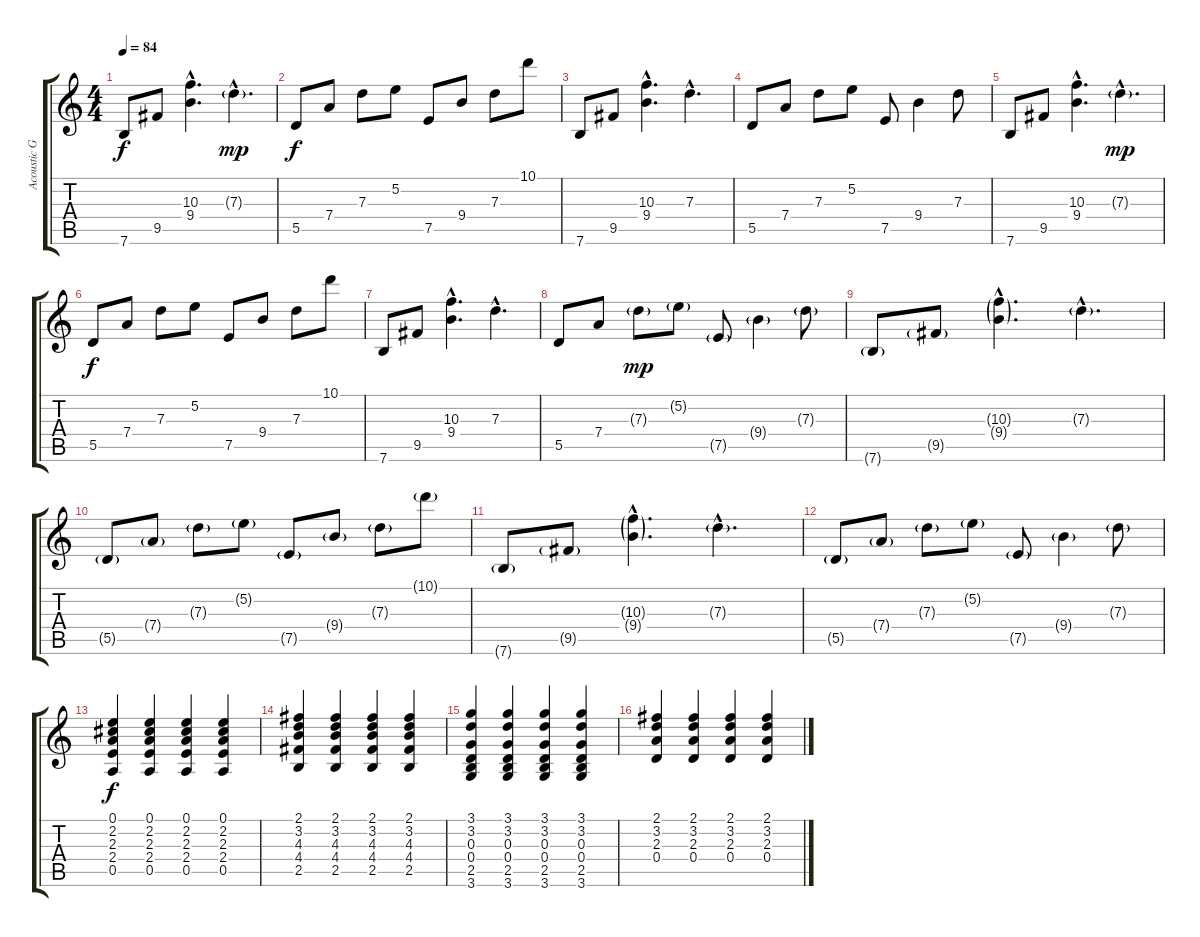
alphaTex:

\track ("Acoustic Guitar" "Acoustic G") {instrument acousticguitarsteel}
\staff {score tabs}
\tuning (E4 B3 G3 D3 A2 E2) {hide}
\ts (4 4)
\tempo 84
\clef g2
\ks c
7.6.8{dy f} 9.5.8 (10.3{hac} 9.4{hac}).4{d} 7.3{g hac}.4{d dy mp} |
5.5.8{dy f} 7.4.8 7.3.8 5.2.8 7.5.8 9.4.8 7.3.8 10.1.8 |
7.6.8 9.5.8 (10.3{hac} 9.4{hac}).4{d} 7.3{hac}.4{d} |
5.5.8 7.4.8 7.3.8 5.2.8 7.5.8 9.4.4 7.3.8 |
7.6.8 9.5.8 (10.3{hac} 9.4{hac}).4{d} 7.3{g hac}.4{d dy mp} |
5.5.8{dy f} 7.4.8 7.3.8 5.2.8 7.5.8 9.4.8 7.3.8 10.1.8 |
7.6.8 9.5.8 (10.3{hac} 9.4{hac}).4{d} 7.3{hac}.4{d} |
5.5.8 7.4.8 7.3{g}.8{dy mp} 5.2{g}.8 7.5{g}.8 9.4{g}.4 7.3{g}.8 |
7.6{g}.8{volume 9} 9.5{g}.8 (10.3{g hac} 9.4{g hac}).4{d} 7.3{g hac}.4{d} |
5.5{g}.8 7.4{g}.8 7.3{g}.8 5.2{g}.8 7.5{g}.8 9.4{g}.8 7.3{g}.8 10.1{g}.8 |
7.6{g}.8 9.5{g}.8 (10.3{g hac} 9.4{g hac}).4{d} 7.3{g hac}.4{d} |
5.5{g}.8 7.4{g}.8 7.3{g}.8 5.2{g}.8 7.5{g}.8 9.4{g}.4 7.3{g}.8 |
(0.1 2.2 2.3 2.4 0.5).4{dy f volume 5} (0.1 2.2 2.3 2.4 0.5).4 (0.1 2.2 2.3 2.4 0.5).4 (0.1 2.2 2.3 2.4 0.5).4 |
(2.1 3.2 4.3 4.4 2.5).4 (2.1 3.2 4.3 4.4 2.5).4 (2.1 3.2 4.3 4.4 2.5).4 (2.1 3.2 4.3 4.4 2.5).4 |
(3.1 3.2 0.3 0.4 2.5 3.6).4 (3.1 3.2 0.3 0.4 2.5 3.6).4 (3.1 3.2 0.3 0.4 2.5 3.6).4 (3.1 3.2 0.3 0.4 2.5 3.6).4 |
(2.1 3.2 2.3 0.4).4 (2.1 3.2 2.3 0.4).4 (2.1 3.2 2.3 0.4).4 (2.1 3.2 2.3 0.4).4
